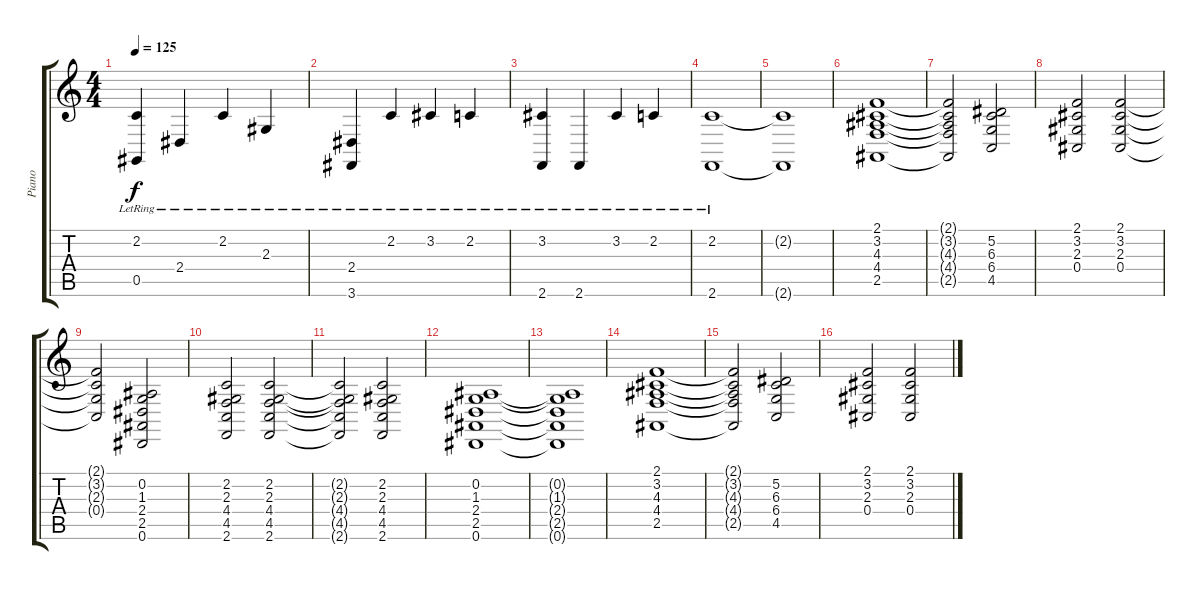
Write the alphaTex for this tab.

\track ("Piano" "Piano") {instrument acousticgrandpiano}
\staff {score tabs}
\tuning (Eb4 Bb3 Gb3 Db3 Ab2 Eb2) {hide}
\ts (4 4)
\tempo 125
\clef g2
\ks c
(2.2{lr} 0.5{lr}).4{dy f} 2.4{lr}.4 2.2{lr}.4 2.3{lr}.4 |
(2.4{lr} 3.6).4 2.2{lr}.4 3.2{lr}.4 2.2{lr}.4 |
(3.2{lr} 2.6{lr}).4 2.6{lr}.4 3.2{lr}.4 2.2{lr}.4 |
(2.2{lr} 2.6{lr}).1 |
(2.2{t} 2.6{t}).1 |
(2.1 3.2 4.3 4.4 2.5).1 |
(2.1{t} 3.2{t} 4.3{t} 4.4{t} 2.5{t}).2 (5.2 6.3 6.4 4.5).2 |
(2.1 3.2 2.3 0.4).2 (2.1 3.2 2.3 0.4).2 |
(2.1{t} 3.2{t} 2.3{t} 0.4{t}).2 (0.2 1.3 2.4 2.5 0.6).2 |
(2.2 2.3 4.4 4.5 2.6).2 (2.2 2.3 4.4 4.5 2.6).2 |
(2.2{t} 2.3{t} 4.4{t} 4.5{t} 2.6{t}).2 (2.2 2.3 4.4 4.5 2.6).2 |
(0.2 1.3 2.4 2.5 0.6).1 |
(0.2{t} 1.3{t} 2.4{t} 2.5{t} 0.6{t}).1 |
(2.1 3.2 4.3 4.4 2.5).1 |
(2.1{t} 3.2{t} 4.3{t} 4.4{t} 2.5{t}).2 (5.2 6.3 6.4 4.5).2 |
(2.1 3.2 2.3 0.4).2 (2.1 3.2 2.3 0.4).2
